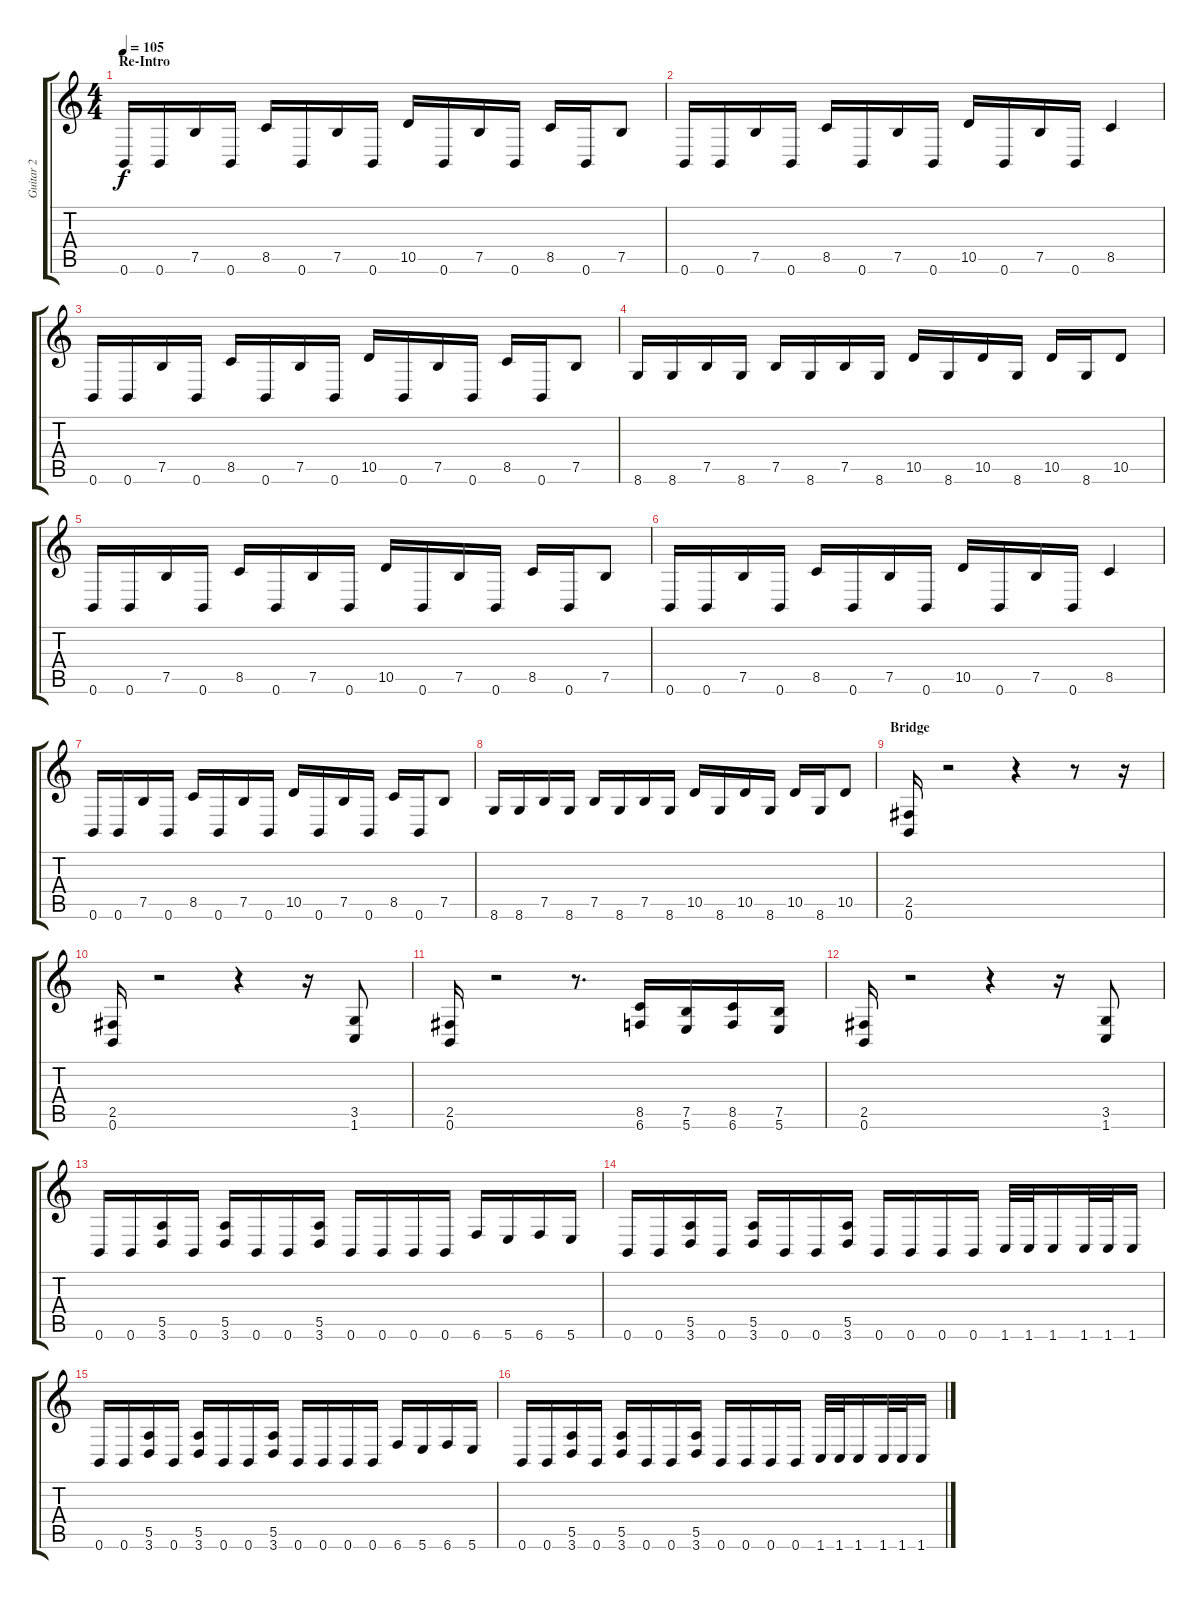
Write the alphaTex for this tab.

\track ("Guitar 2" "Guitar 2") {instrument distortionguitar}
\staff {score tabs}
\tuning (B3 Gb3 D3 A2 E2 B1) {hide}
\ts (4 4)
\section ("" "Re-Intro")
\tempo 105
\clef g2
\ks c
0.6.16{dy f} 0.6.16 7.5.16 0.6.16 8.5.16 0.6.16 7.5.16 0.6.16 10.5.16 0.6.16 7.5.16 0.6.16 8.5.16 0.6.16 7.5.8 |
0.6.16 0.6.16 7.5.16 0.6.16 8.5.16 0.6.16 7.5.16 0.6.16 10.5.16 0.6.16 7.5.16 0.6.16 8.5.4 |
0.6.16 0.6.16 7.5.16 0.6.16 8.5.16 0.6.16 7.5.16 0.6.16 10.5.16 0.6.16 7.5.16 0.6.16 8.5.16 0.6.16 7.5.8 |
8.6.16 8.6.16 7.5.16 8.6.16 7.5.16 8.6.16 7.5.16 8.6.16 10.5.16 8.6.16 10.5.16 8.6.16 10.5.16 8.6.16 10.5.8 |
0.6.16 0.6.16 7.5.16 0.6.16 8.5.16 0.6.16 7.5.16 0.6.16 10.5.16 0.6.16 7.5.16 0.6.16 8.5.16 0.6.16 7.5.8 |
0.6.16 0.6.16 7.5.16 0.6.16 8.5.16 0.6.16 7.5.16 0.6.16 10.5.16 0.6.16 7.5.16 0.6.16 8.5.4 |
0.6.16 0.6.16 7.5.16 0.6.16 8.5.16 0.6.16 7.5.16 0.6.16 10.5.16 0.6.16 7.5.16 0.6.16 8.5.16 0.6.16 7.5.8 |
8.6.16 8.6.16 7.5.16 8.6.16 7.5.16 8.6.16 7.5.16 8.6.16 10.5.16 8.6.16 10.5.16 8.6.16 10.5.16 8.6.16 10.5.8 |
\section ("" "Bridge")
(2.5 0.6).16 r.2 r.4 r.8 r.16 |
(2.5 0.6).16 r.2 r.4 r.16 (3.5 1.6).8 |
(2.5 0.6).16 r.2 r.8{d} (8.5 6.6).16 (7.5 5.6).16 (8.5 6.6).16 (7.5 5.6).16 |
(2.5 0.6).16 r.2 r.4 r.16 (3.5 1.6).8 |
0.6.16 0.6.16 (5.5 3.6).16 0.6.16 (5.5 3.6).16 0.6.16 0.6.16 (5.5 3.6).16 0.6.16 0.6.16 0.6.16 0.6.16 6.6.16 5.6.16 6.6.16 5.6.16 |
0.6.16 0.6.16 (5.5 3.6).16 0.6.16 (5.5 3.6).16 0.6.16 0.6.16 (5.5 3.6).16 0.6.16 0.6.16 0.6.16 0.6.16 1.6.32 1.6.32 1.6.16 1.6.32 1.6.32 1.6.16 |
0.6.16 0.6.16 (5.5 3.6).16 0.6.16 (5.5 3.6).16 0.6.16 0.6.16 (5.5 3.6).16 0.6.16 0.6.16 0.6.16 0.6.16 6.6.16 5.6.16 6.6.16 5.6.16 |
0.6.16 0.6.16 (5.5 3.6).16 0.6.16 (5.5 3.6).16 0.6.16 0.6.16 (5.5 3.6).16 0.6.16 0.6.16 0.6.16 0.6.16 1.6.32 1.6.32 1.6.16 1.6.32 1.6.32 1.6.16
